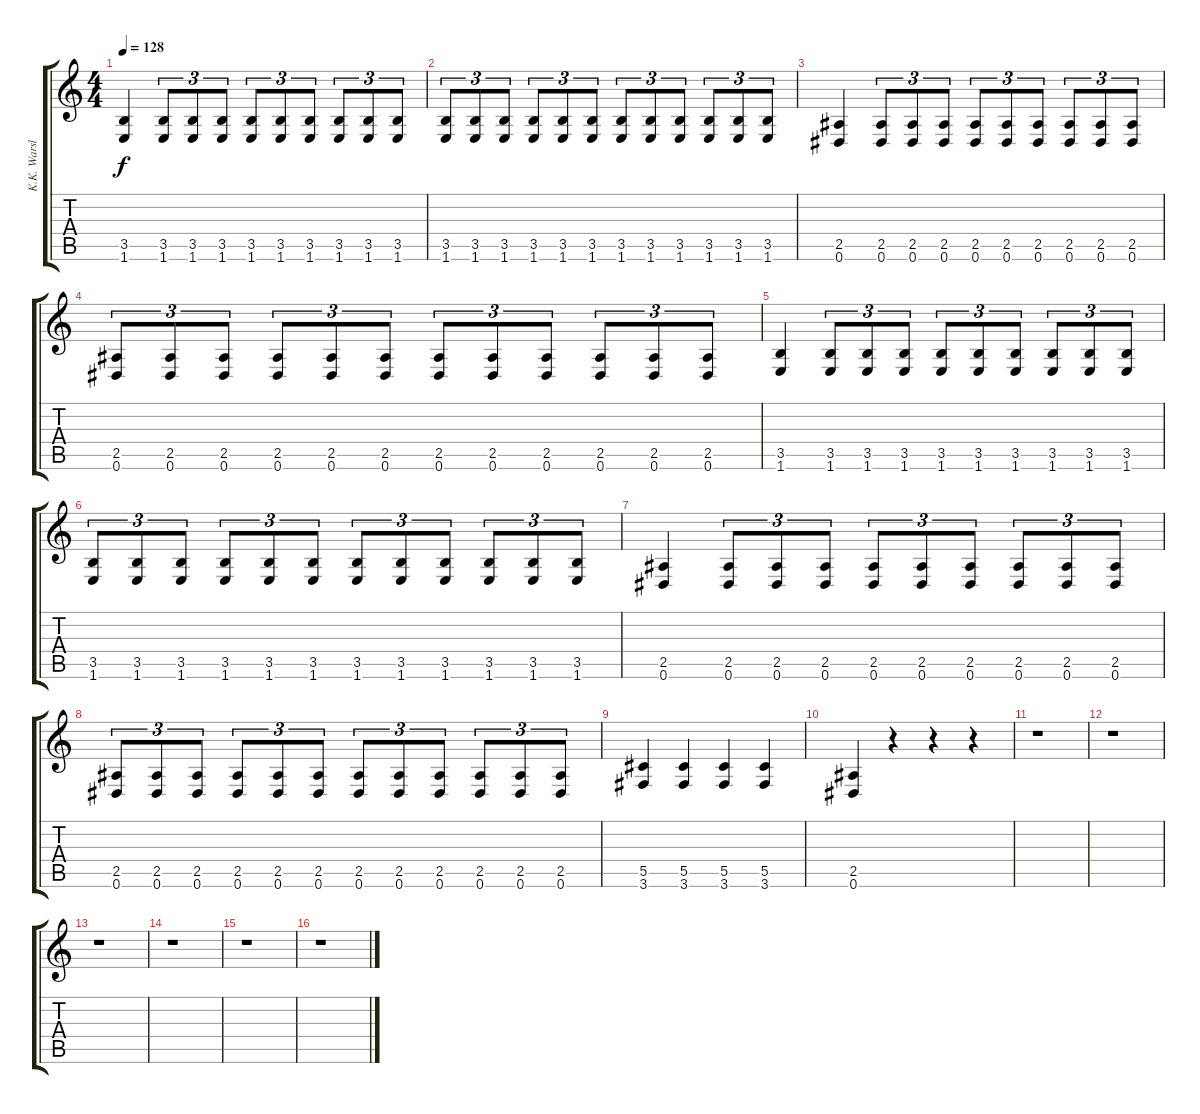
\track ("K.K. Warslut" "K.K. Warsl") {instrument distortionguitar}
\staff {score tabs}
\tuning (Eb4 Bb3 Gb3 Db3 Ab2 Eb2) {hide}
\ts (4 4)
\tempo 128
\clef g2
\ks c
(3.5 1.6).4{dy f} (3.5 1.6).8{tu (3 2)} (3.5 1.6).8{tu (3 2)} (3.5 1.6).8{tu (3 2)} (3.5 1.6).8{tu (3 2)} (3.5 1.6).8{tu (3 2)} (3.5 1.6).8{tu (3 2)} (3.5 1.6).8{tu (3 2)} (3.5 1.6).8{tu (3 2)} (3.5 1.6).8{tu (3 2)} |
(3.5 1.6).8{tu (3 2)} (3.5 1.6).8{tu (3 2)} (3.5 1.6).8{tu (3 2)} (3.5 1.6).8{tu (3 2)} (3.5 1.6).8{tu (3 2)} (3.5 1.6).8{tu (3 2)} (3.5 1.6).8{tu (3 2)} (3.5 1.6).8{tu (3 2)} (3.5 1.6).8{tu (3 2)} (3.5 1.6).8{tu (3 2)} (3.5 1.6).8{tu (3 2)} (3.5 1.6).8{tu (3 2)} |
(2.5 0.6).4 (2.5 0.6).8{tu (3 2)} (2.5 0.6).8{tu (3 2)} (2.5 0.6).8{tu (3 2)} (2.5 0.6).8{tu (3 2)} (2.5 0.6).8{tu (3 2)} (2.5 0.6).8{tu (3 2)} (2.5 0.6).8{tu (3 2)} (2.5 0.6).8{tu (3 2)} (2.5 0.6).8{tu (3 2)} |
(2.5 0.6).8{tu (3 2)} (2.5 0.6).8{tu (3 2)} (2.5 0.6).8{tu (3 2)} (2.5 0.6).8{tu (3 2)} (2.5 0.6).8{tu (3 2)} (2.5 0.6).8{tu (3 2)} (2.5 0.6).8{tu (3 2)} (2.5 0.6).8{tu (3 2)} (2.5 0.6).8{tu (3 2)} (2.5 0.6).8{tu (3 2)} (2.5 0.6).8{tu (3 2)} (2.5 0.6).8{tu (3 2)} |
(3.5 1.6).4 (3.5 1.6).8{tu (3 2)} (3.5 1.6).8{tu (3 2)} (3.5 1.6).8{tu (3 2)} (3.5 1.6).8{tu (3 2)} (3.5 1.6).8{tu (3 2)} (3.5 1.6).8{tu (3 2)} (3.5 1.6).8{tu (3 2)} (3.5 1.6).8{tu (3 2)} (3.5 1.6).8{tu (3 2)} |
(3.5 1.6).8{tu (3 2)} (3.5 1.6).8{tu (3 2)} (3.5 1.6).8{tu (3 2)} (3.5 1.6).8{tu (3 2)} (3.5 1.6).8{tu (3 2)} (3.5 1.6).8{tu (3 2)} (3.5 1.6).8{tu (3 2)} (3.5 1.6).8{tu (3 2)} (3.5 1.6).8{tu (3 2)} (3.5 1.6).8{tu (3 2)} (3.5 1.6).8{tu (3 2)} (3.5 1.6).8{tu (3 2)} |
(2.5 0.6).4 (2.5 0.6).8{tu (3 2)} (2.5 0.6).8{tu (3 2)} (2.5 0.6).8{tu (3 2)} (2.5 0.6).8{tu (3 2)} (2.5 0.6).8{tu (3 2)} (2.5 0.6).8{tu (3 2)} (2.5 0.6).8{tu (3 2)} (2.5 0.6).8{tu (3 2)} (2.5 0.6).8{tu (3 2)} |
(2.5 0.6).8{tu (3 2)} (2.5 0.6).8{tu (3 2)} (2.5 0.6).8{tu (3 2)} (2.5 0.6).8{tu (3 2)} (2.5 0.6).8{tu (3 2)} (2.5 0.6).8{tu (3 2)} (2.5 0.6).8{tu (3 2)} (2.5 0.6).8{tu (3 2)} (2.5 0.6).8{tu (3 2)} (2.5 0.6).8{tu (3 2)} (2.5 0.6).8{tu (3 2)} (2.5 0.6).8{tu (3 2)} |
(5.5 3.6).4 (5.5 3.6).4 (5.5 3.6).4 (5.5 3.6).4 |
(2.5 0.6).4 r.4 r.4 r.4 |
r.1 |
r.1 |
r.1 |
r.1 |
r.1 |
r.1
